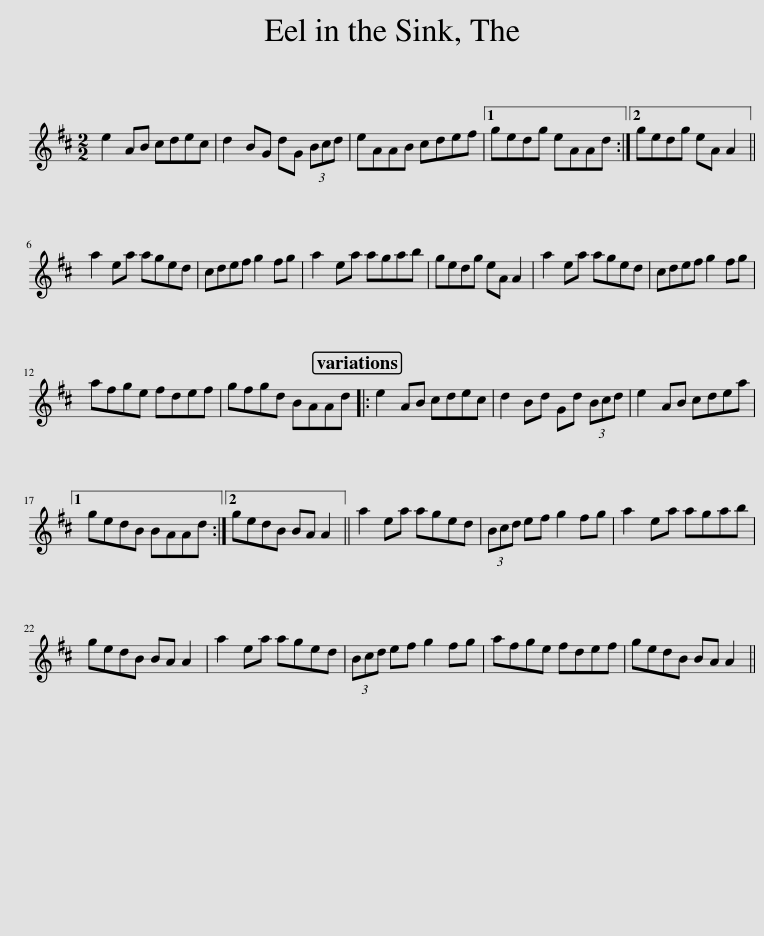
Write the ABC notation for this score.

X:1
L:1/8
M:2/2
I:linebreak $
K:D
V:1 treble
V:1
 e2 AB cdec | d2 BG dG (3Bcd | eAAB cdef |1 gedg eAAd :|2 gedg eA A2 ||$ %5
 a2 ea aged | cdef g2 fg | a2 ea agab | gedg eA A2 | a2 ea aged | %10
 cdef g2 fg |$ afge fdef | gfgd BAAd |: e2 AB cdec | d2 Bd Gd (3Bcd | %15
 e2 AB cdea |1$ gedB BAAd :|2 gedB BA A2 || a2 ea aged | (3Bcd ef g2 fg | %20
 a2 ea agab |$ gedB BA A2 | a2 ea aged | (3Bcd ef g2 fg | afge fdef | %25
 gedB BA A2 || %26
